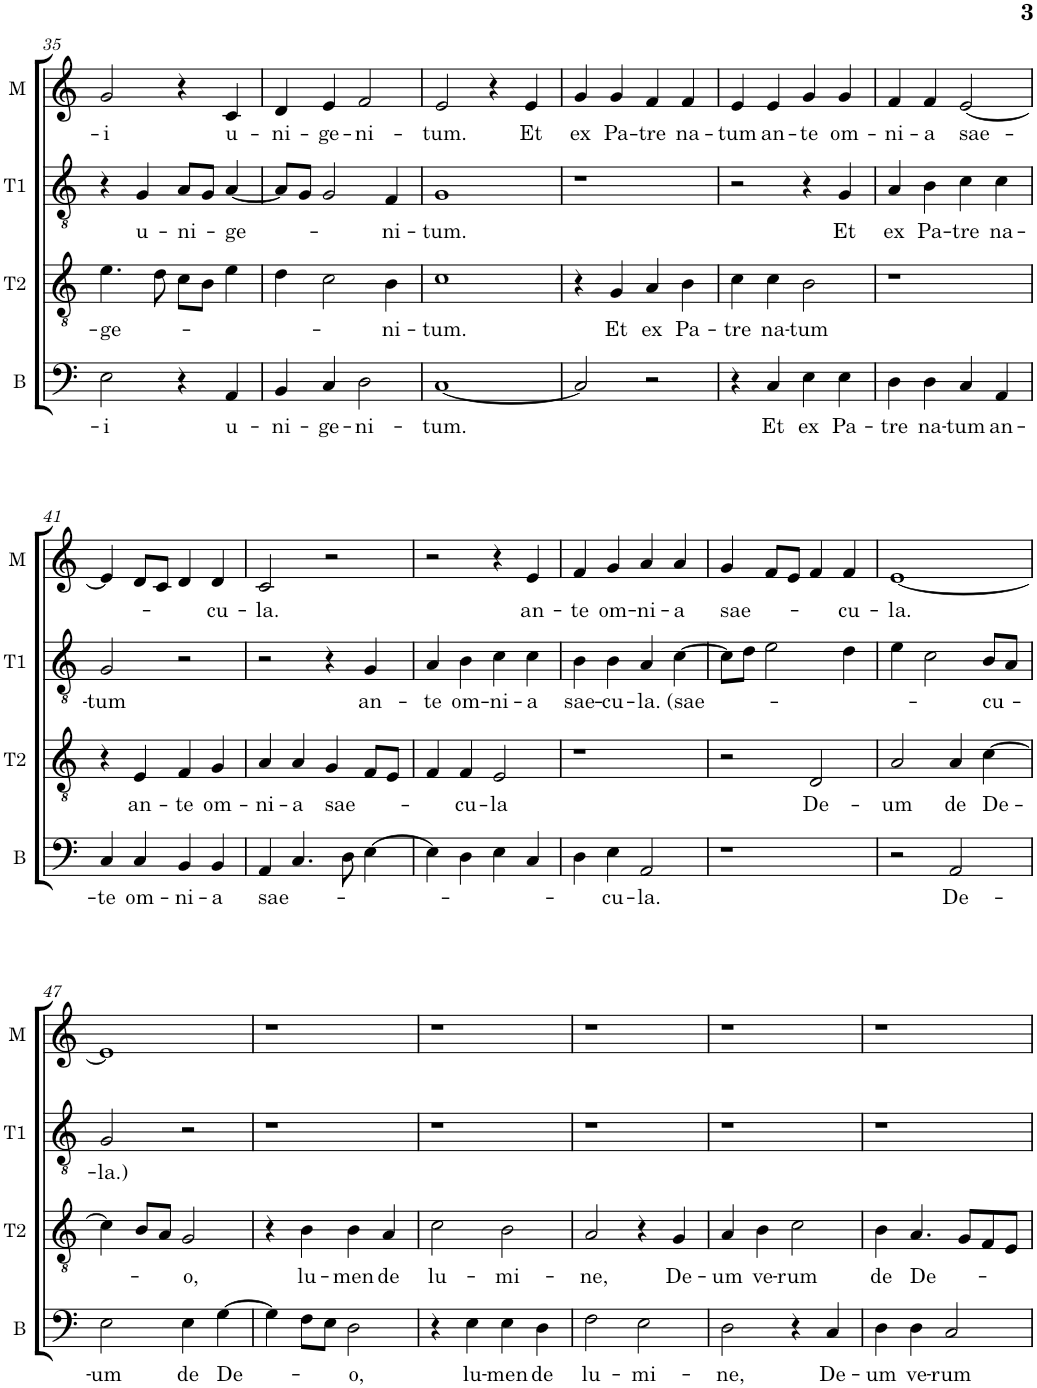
**kern	**text	**kern	**text	**kern	**text	**kern	**text
*part4	*part4	*part3	*part3	*part2	*part2	*part1	*part1
*staff4	*staff4	*staff3	*staff3	*staff2	*staff2	*staff1	*staff1
*I"B	*	*I"T2	*	*I"T1	*	*I"Mez	*
*I'B	*	*I'T2	*	*I'T1	*	*I'M	*
!!LO:PB:g=z
*clefF4	*	*clefGv2	*	*clefGv2	*	*clefG2	*
*	*	*	*	*Trd4c7	*	*	*
*k[]	*	*k[]	*	*k[]	*	*k[]	*
*M2/2	*	*M2/2	*	*M2/2	*	*M2/2	*
*met(c|)	*	*met(c|)	*	*met(c|)	*	*met(c|)	*
=35	=35	=35	=35	=35	=35	=35	=35
!	!LO:LY:b	!	!LO:LY:b	!	!	!	!LO:LY:b
2E\	-i	4.e\	-ge-	4r	.	2g/	-i
!	!	!	!	!	!LO:LY:b	!	!
.	.	.	.	4G/	u-	.	.
.	.	8d\	.	.	.	.	.
!	!	!	!	!	!LO:LY:b	!	!
4r	.	8c\L	.	8A/L	-ni-	4r	.
.	.	8B\J	.	8G/J	.	.	.
!	!LO:LY:b	!	!	!	!LO:LY:b	!	!LO:LY:b
4AA/	u-	4e\	.	[4A/	-ge-	4c/	u-
=36	=36	=36	=36	=36	=36	=36	=36
!	!LO:LY:b	!	!	!	!	!	!LO:LY:b
4BB/	-ni-	4d\	.	8A/L]	.	4d/	-ni-
.	.	.	.	8G/J	.	.	.
!	!LO:LY:b	!	!	!	!	!	!LO:LY:b
4C/	-ge-	2c\	.	2G/	.	4e/	-ge-
!	!LO:LY:b	!	!	!	!	!	!LO:LY:b
2D\	-ni-	.	.	.	.	2f/	-ni-
!	!	!	!LO:LY:b	!	!LO:LY:b	!	!
.	.	4B\	-ni-	4F/	-ni-	.	.
=37	=37	=37	=37	=37	=37	=37	=37
!	!LO:LY:b	!	!LO:LY:b	!	!LO:LY:b	!	!LO:LY:b
[1C	-tum.	1c	-tum.	1G	-tum.	2e/	-tum.
.	.	.	.	.	.	4r	.
!	!	!	!	!	!	!	!LO:LY:b
.	.	.	.	.	.	4e/	Et
=38	=38	=38	=38	=38	=38	=38	=38
!	!	!	!	!	!	!	!LO:LY:b
2C/]	.	4r	.	1r	.	4g/	ex
!	!	!	!LO:LY:b	!	!	!	!LO:LY:b
.	.	4G/	Et	.	.	4g/	Pa-
!	!	!	!LO:LY:b	!	!	!	!LO:LY:b
2r	.	4A/	ex	.	.	4f/	-tre
!	!	!	!LO:LY:b	!	!	!	!LO:LY:b
.	.	4B\	Pa-	.	.	4f/	na-
=39	=39	=39	=39	=39	=39	=39	=39
!	!	!	!LO:LY:b	!	!	!	!LO:LY:b
4r	.	4c\	-tre	2r	.	4e/	-tum
!	!LO:LY:b	!	!LO:LY:b	!	!	!	!LO:LY:b
4C/	Et	4c\	na-	.	.	4e/	an-
!	!LO:LY:b	!	!LO:LY:b	!	!	!	!LO:LY:b
4E\	ex	2B\	-tum	4r	.	4g/	-te
!	!LO:LY:b	!	!	!	!LO:LY:b	!	!LO:LY:b
4E\	Pa-	.	.	4G/	Et	4g/	om-
=40	=40	=40	=40	=40	=40	=40	=40
!	!LO:LY:b	!	!	!	!LO:LY:b	!	!LO:LY:b
4D\	-tre	1r	.	4A/	ex	4f/	-ni-
!	!LO:LY:b	!	!	!	!LO:LY:b	!	!LO:LY:b
4D\	na-	.	.	4B\	Pa-	4f/	-a
!	!LO:LY:b	!	!	!	!LO:LY:b	!	!LO:LY:b
4C/	-tum	.	.	4c\	-tre	[2e/	sae-
!	!LO:LY:b	!	!	!	!LO:LY:b	!	!
4AA/	an-	.	.	4c\	na-	.	.
!!LO:LB:g=z
=41	=41	=41	=41	=41	=41	=41	=41
!	!LO:LY:b	!	!	!	!LO:LY:b	!	!
4C/	-te	4r	.	2G/	-tum	4e/]	.
!	!LO:LY:b	!	!LO:LY:b	!	!	!	!
4C/	om-	4E/	an-	.	.	8d/L	.
.	.	.	.	.	.	8c/J	.
!	!LO:LY:b	!	!LO:LY:b	!	!	!	!
4BB/	-ni-	4F/	-te	2r	.	4d/	.
!	!LO:LY:b	!	!LO:LY:b	!	!	!	!LO:LY:b
4BB/	-a	4G/	om-	.	.	4d/	-cu-
=42	=42	=42	=42	=42	=42	=42	=42
!	!LO:LY:b	!	!LO:LY:b	!	!	!	!LO:LY:b
4AA/	sae-	4A/	-ni-	2r	.	2c/	-la.
!	!	!	!LO:LY:b	!	!	!	!
4.C/	.	4A/	-a	.	.	.	.
!	!	!	!LO:LY:b	!	!	!	!
.	.	4G/	sae-	4r	.	2r	.
8D\	.	.	.	.	.	.	.
!	!	!	!	!	!LO:LY:b	!	!
[4E\	.	8F/L	.	4G/	an-	.	.
.	.	8E/J	.	.	.	.	.
=43	=43	=43	=43	=43	=43	=43	=43
!	!	!	!	!	!LO:LY:b	!	!
4E\]	.	4F/	.	4A/	-te	2r	.
!	!	!	!LO:LY:b	!	!LO:LY:b	!	!
4D\	.	4F/	-cu-	4B\	om-	.	.
!	!	!	!LO:LY:b	!	!LO:LY:b	!	!
4E\	.	2E/	-la	4c\	-ni-	4r	.
!	!	!	!	!	!LO:LY:b	!	!LO:LY:b
4C/	.	.	.	4c\	-a	4e/	an-
=44	=44	=44	=44	=44	=44	=44	=44
!	!	!	!	!	!LO:LY:b	!	!LO:LY:b
4D\	.	1r	.	4B\	sae-	4f/	-te
!	!LO:LY:b	!	!	!	!LO:LY:b	!	!LO:LY:b
4E\	cu-	.	.	4B\	-cu-	4g/	om-
!	!LO:LY:b	!	!	!	!LO:LY:b	!	!LO:LY:b
2AA/	-la.	.	.	4A/	-la.	4a/	-ni-
!	!	!	!	!	!LO:LY:b	!	!LO:LY:b
.	.	.	.	[4c\	(sae-	4a/	-a
=45	=45	=45	=45	=45	=45	=45	=45
!	!	!	!	!	!	!	!LO:LY:b
1r	.	2r	.	8c\L]	.	4g/	sae-
.	.	.	.	8d\J	.	.	.
.	.	.	.	2e\	.	8f/L	.
.	.	.	.	.	.	8e/J	.
!	!	!	!LO:LY:b	!	!	!	!
.	.	2D/	De-	.	.	4f/	.
!	!	!	!	!	!	!	!LO:LY:b
.	.	.	.	4d\	.	4f/	-cu-
=46	=46	=46	=46	=46	=46	=46	=46
!	!	!	!LO:LY:b	!	!	!	!LO:LY:b
2r	.	2A/	-um	4e\	.	[1e	-la.
.	.	.	.	2c\	.	.	.
!	!LO:LY:b	!	!LO:LY:b	!	!	!	!
2AA/	De-	4A/	de	.	.	.	.
!	!	!	!LO:LY:b	!	!LO:LY:b	!	!
.	.	[4c\	De-	8B/L	-cu-	.	.
.	.	.	.	8A/J	.	.	.
!!LO:LB:g=z
=47	=47	=47	=47	=47	=47	=47	=47
!	!LO:LY:b	!	!	!	!LO:LY:b	!	!
2E\	-um	4c\]	.	2G/	-la.)	1e]	.
.	.	8B/L	.	.	.	.	.
.	.	8A/J	.	.	.	.	.
!	!LO:LY:b	!	!LO:LY:b	!	!	!	!
4E\	de	2G/	-o,	2r	.	.	.
!	!LO:LY:b	!	!	!	!	!	!
[4G\	De-	.	.	.	.	.	.
=48	=48	=48	=48	=48	=48	=48	=48
4G\]	.	4r	.	1r	.	1r	.
!	!	!	!LO:LY:b	!	!	!	!
8F\L	.	4B\	lu-	.	.	.	.
8E\J	.	.	.	.	.	.	.
!	!LO:LY:b	!	!LO:LY:b	!	!	!	!
2D\	-o,	4B\	-men	.	.	.	.
!	!	!	!LO:LY:b	!	!	!	!
.	.	4A/	de	.	.	.	.
=49	=49	=49	=49	=49	=49	=49	=49
!	!	!	!LO:LY:b	!	!	!	!
4r	.	2c\	lu-	1r	.	1r	.
!	!LO:LY:b	!	!	!	!	!	!
4E\	lu-	.	.	.	.	.	.
!	!LO:LY:b	!	!LO:LY:b	!	!	!	!
4E\	-men	2B\	-mi-	.	.	.	.
!	!LO:LY:b	!	!	!	!	!	!
4D\	de	.	.	.	.	.	.
=50	=50	=50	=50	=50	=50	=50	=50
!	!LO:LY:b	!	!LO:LY:b	!	!	!	!
2F\	lu-	2A/	-ne,	1r	.	1r	.
!	!LO:LY:b	!	!	!	!	!	!
2E\	-mi-	4r	.	.	.	.	.
!	!	!	!LO:LY:b	!	!	!	!
.	.	4G/	De-	.	.	.	.
=51	=51	=51	=51	=51	=51	=51	=51
!	!LO:LY:b	!	!LO:LY:b	!	!	!	!
2D\	-ne,	4A/	-um	1r	.	1r	.
!	!	!	!LO:LY:b	!	!	!	!
.	.	4B\	ve-	.	.	.	.
!	!	!	!LO:LY:b	!	!	!	!
4r	.	2c\	-rum	.	.	.	.
!	!LO:LY:b	!	!	!	!	!	!
4C/	De-	.	.	.	.	.	.
=52	=52	=52	=52	=52	=52	=52	=52
!	!LO:LY:b	!	!LO:LY:b	!	!	!	!
4D\	-um	4B\	de	1r	.	1r	.
!	!LO:LY:b	!	!LO:LY:b	!	!	!	!
4D\	ve-	4.A/	De-	.	.	.	.
!	!LO:LY:b	!	!	!	!	!	!
2C/	-rum	.	.	.	.	.	.
.	.	8G/L	.	.	.	.	.
.	.	8F/	.	.	.	.	.
.	.	8E/J	.	.	.	.	.
=	=	=	=	=	=	=	=
*-	*-	*-	*-	*-	*-	*-	*-
